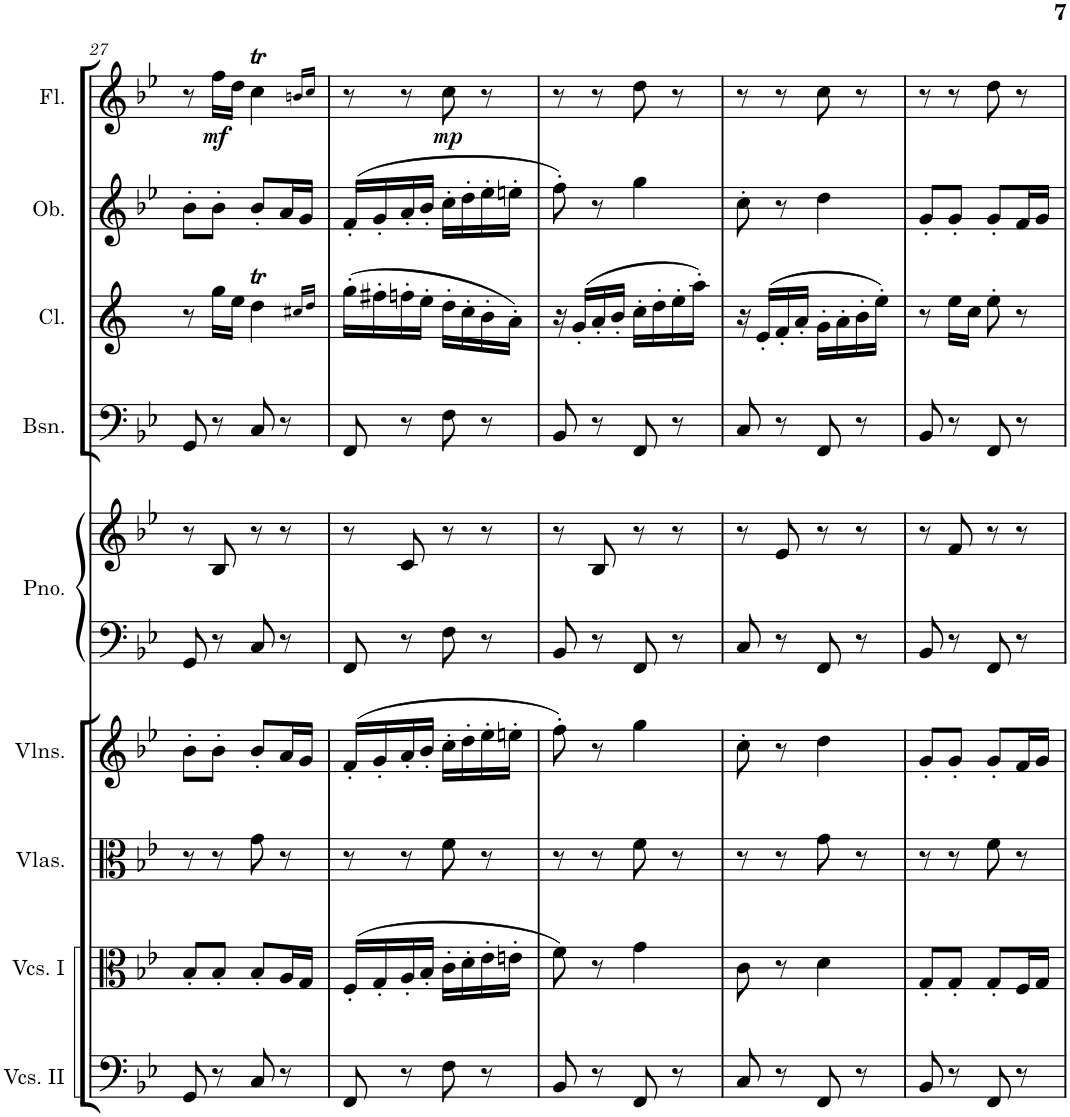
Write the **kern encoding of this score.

**kern	**kern	**kern	**kern	**kern	**kern	**kern	**kern	**kern	**kern	**dynam
*part9	*part8	*part7	*part6	*part5	*part5	*part4	*part3	*part2	*part1	*part1
*staff10	*staff9	*staff8	*staff7	*staff6	*staff5	*staff4	*staff3	*staff2	*staff1	*staff1
*I"Violoncellos II	*I"Violoncellos I	*I"Violas	*I"Violins	*I"Piano	*	*I"Bassoon	*I"Clarinet	*I"Oboe	*I"Flute	*
*I'Vcs. II	*I'Vcs. I	*I'Vlas.	*I'Vlns.	*I'Pno.	*	*I'Bsn.	*I'Cl.	*I'Ob.	*I'Fl.	*
!!LO:PB:g=z
*clefF4	*clefC3	*clefC3	*clefG2	*clefF4	*clefG2	*clefF4	*clefG2	*clefG2	*clefG2	*
*	*	*	*	*	*	*	*Trd1c2	*	*	*
*k[b-e-]	*k[b-e-]	*k[b-e-]	*k[b-e-]	*k[b-e-]	*k[b-e-]	*k[b-e-]	*k[]	*k[b-e-]	*k[b-e-]	*
*M2/4	*M2/4	*M2/4	*M2/4	*M2/4	*M2/4	*M2/4	*M2/4	*M2/4	*M2/4	*
=27	=27	=27	=27	=27	=27	=27	=27	=27	=27	=27
8GG/	8B-'/L	8r	8b-'\L	8GG/	8r	8GG/	8r	8b-'\L	8r	.
!	!	!	!	!	!	!	!	!	!	!LO:DY:b
8r	8B-'/J	8r	8b-'\J	8r	8B-/	8r	16gg\LL	8b-'\J	16ff\LL	mf
.	.	.	.	.	.	.	16ee\JJ	.	16dd\JJ	.
8C/	8B-'/L	8g\	8b-'/L	8C/	8r	8C/	4ddT\	8b-'/L	4ccT\	.
8r	16A/L	8r	16a/L	8r	8r	8r	.	16a/L	.	.
.	16G/JJ	.	16g/JJ	.	.	.	.	16g/JJ	.	.
.	.	.	.	.	.	.	16qcc#X/LL	.	16qbn/LL	.
.	.	.	.	.	.	.	16qdd/JJ	.	16qcc/JJ	.
=28	=28	=28	=28	=28	=28	=28	=28	=28	=28	=28
8FF/	(16F'/LL	8r	(16f'/LL	8FF/	8r	8FF/	(16gg'\LL	(16f'/LL	8r	.
.	16G'/	.	16g'/	.	.	.	16ff#X'\	16g'/	.	.
8r	16A'/	8r	16a'/	8r	8c/	8r	16ffn'\	16a'/	8r	.
.	16B-'/JJ	.	16b-'/JJ	.	.	.	16ee'\JJ	16b-'/JJ	.	.
!	!	!	!	!	!	!	!	!	!	!LO:DY:b
8F\	16c'\LL	8f\	16cc'\LL	8F\	8r	8F\	16dd'\LL	16cc'\LL	8cc\	mp
.	16d'\	.	16dd'\	.	.	.	16cc'\	16dd'\	.	.
8r	16e-'\	8r	16ee-'\	8r	8r	8r	16b'\	16ee-'\	8r	.
.	16en'\JJ	.	16een'\JJ	.	.	.	16a'\JJ)	16een'\JJ	.	.
=29	=29	=29	=29	=29	=29	=29	=29	=29	=29	=29
8BB-/	8f\)	8r	8ff'\)	8BB-/	8r	8BB-/	16r	8ff'\)	8r	.
.	.	.	.	.	.	.	(16g'/LL	.	.	.
8r	8r	8r	8r	8r	8B-/	8r	16a'/	8r	8r	.
.	.	.	.	.	.	.	16b'/JJ	.	.	.
8FF/	4g\	8f\	4gg\	8FF/	8r	8FF/	16cc'\LL	4gg\	8dd\	.
.	.	.	.	.	.	.	16dd'\	.	.	.
8r	.	8r	.	8r	8r	8r	16ee'\	.	8r	.
.	.	.	.	.	.	.	16aa'\JJ)	.	.	.
=30	=30	=30	=30	=30	=30	=30	=30	=30	=30	=30
8C/	8c\	8r	8cc'\	8C/	8r	8C/	16r	8cc'\	8r	.
.	.	.	.	.	.	.	(16e'/LL	.	.	.
8r	8r	8r	8r	8r	8e-/	8r	16f'/	8r	8r	.
.	.	.	.	.	.	.	16a'/JJ	.	.	.
8FF/	4d\	8g\	4dd\	8FF/	8r	8FF/	16g'\LL	4dd\	8cc\	.
.	.	.	.	.	.	.	16a'\	.	.	.
8r	.	8r	.	8r	8r	8r	16b'\	.	8r	.
.	.	.	.	.	.	.	16ee'\JJ)	.	.	.
=31	=31	=31	=31	=31	=31	=31	=31	=31	=31	=31
8BB-/	8G'/L	8r	8g'/L	8BB-/	8r	8BB-/	8r	8g'/L	8r	.
8r	8G'/J	8r	8g'/J	8r	8f/	8r	16ee\LL	8g'/J	8r	.
.	.	.	.	.	.	.	16cc\JJ	.	.	.
8FF/	8G'/L	8f\	8g'/L	8FF/	8r	8FF/	8ee'\	8g'/L	8dd\	.
8r	16F/L	8r	16f/L	8r	8r	8r	8r	16f/L	8r	.
.	16G/JJ	.	16g/JJ	.	.	.	.	16g/JJ	.	.
=	=	=	=	=	=	=	=	=	=	=
*-	*-	*-	*-	*-	*-	*-	*-	*-	*-	*-
